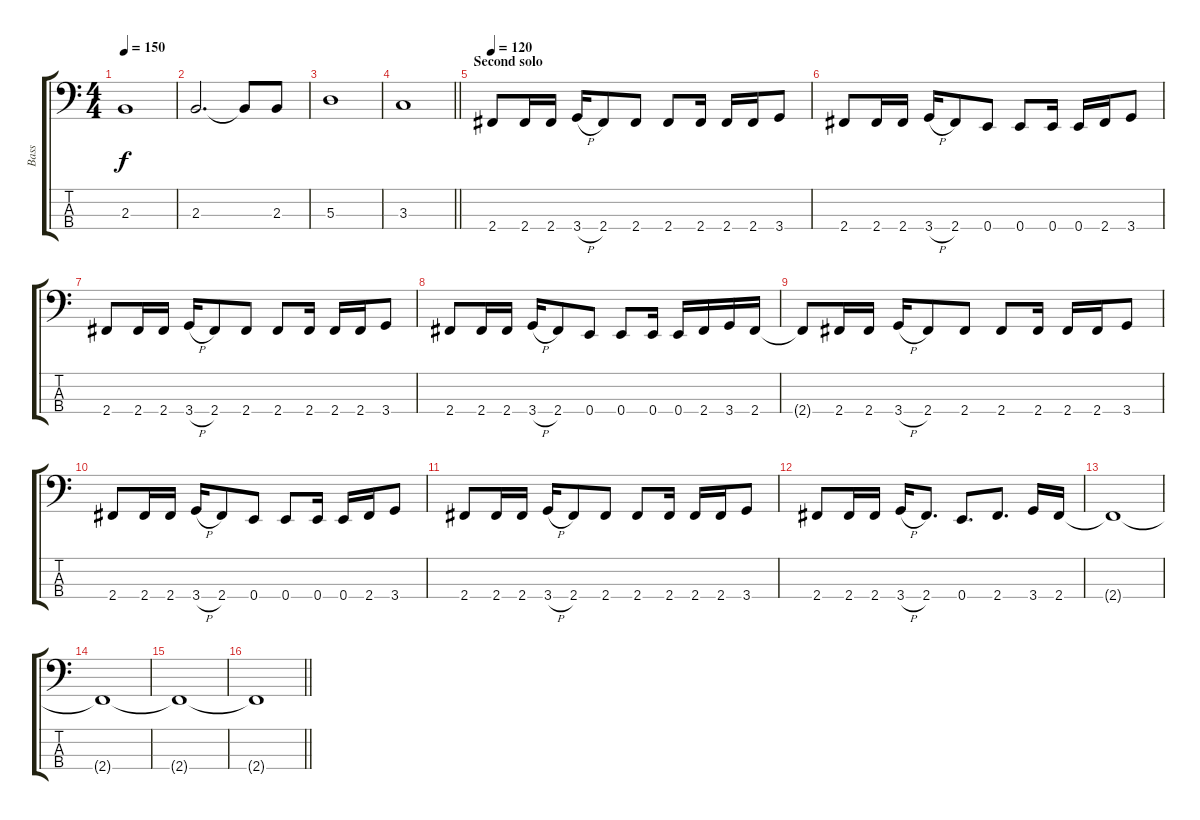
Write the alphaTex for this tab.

\track ("Bass" "Bass") {instrument electricbassfinger}
\staff {score tabs}
\tuning (G2 D2 A1 E1) {hide}
\ts (4 4)
\tempo 150
\clef f4
\ks c
2.3.1{dy f} |
2.3.2{d} 2.3{t}.8 2.3.8 |
5.3.1 |
\barLineRight lightlight
3.3.1 |
\section ("" "Second solo")
\tempo 120
2.4.8 2.4.16 2.4.16 3.4{h}.16 2.4.8 2.4.8 2.4.8 2.4.16 2.4.16 2.4.16 3.4.8 |
2.4.8 2.4.16 2.4.16 3.4{h}.16 2.4.8 0.4.8 0.4.8 0.4.16 0.4.16 2.4.16 3.4.8 |
2.4.8 2.4.16 2.4.16 3.4{h}.16 2.4.8 2.4.8 2.4.8 2.4.16 2.4.16 2.4.16 3.4.8 |
2.4.8 2.4.16 2.4.16 3.4{h}.16 2.4.8 0.4.8 0.4.8 0.4.16 0.4.16 2.4.16 3.4.16 2.4.16 |
2.4{t}.8 2.4.16 2.4.16 3.4{h}.16 2.4.8 2.4.8 2.4.8 2.4.16 2.4.16 2.4.16 3.4.8 |
2.4.8 2.4.16 2.4.16 3.4{h}.16 2.4.8 0.4.8 0.4.8 0.4.16 0.4.16 2.4.16 3.4.8 |
2.4.8 2.4.16 2.4.16 3.4{h}.16 2.4.8 2.4.8 2.4.8 2.4.16 2.4.16 2.4.16 3.4.8 |
2.4.8 2.4.16 2.4.16 3.4{h}.16 2.4.8{d} 0.4.8{d} 2.4.8{d} 3.4.16 2.4.16 |
2.4{t}.1 |
2.4{t}.1 |
2.4{t}.1 |
\barLineRight lightlight
2.4{t}.1
